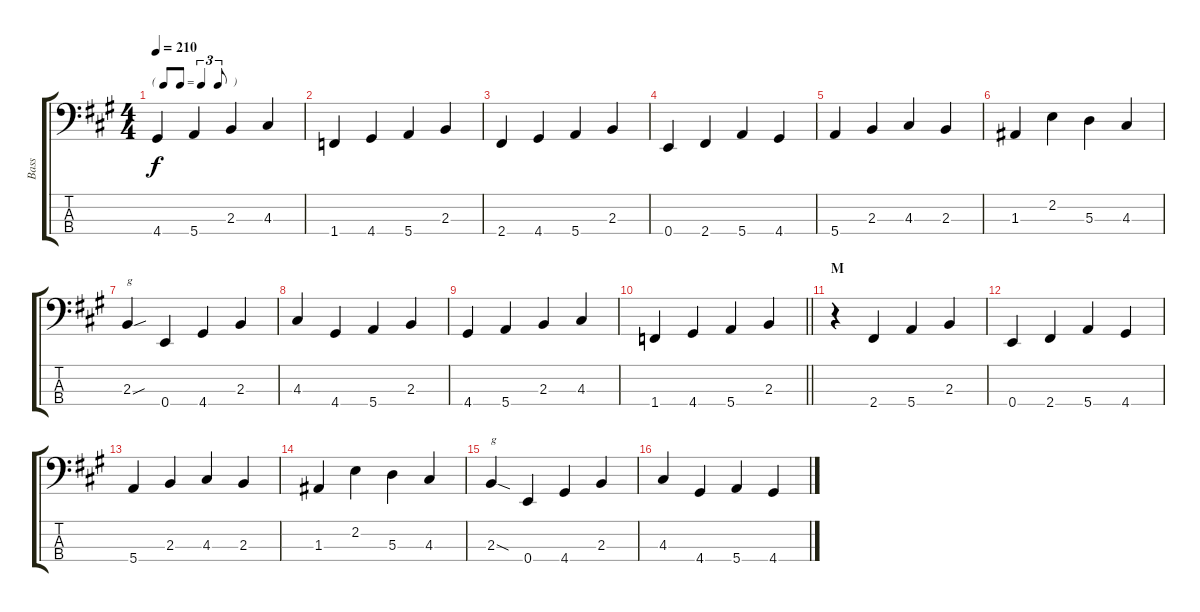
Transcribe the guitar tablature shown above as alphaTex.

\track ("Bass" "Bass") {instrument electricbasspick}
\staff {score tabs}
\tuning (G2 D2 A1 E1) {hide}
\ts (4 4)
\tf triplet8th
\tempo 210
\clef f4
\ks a
4.4.4{dy f} 5.4.4 2.3.4 4.3.4 |
1.4.4 4.4.4 5.4.4 2.3.4 |
2.4.4 4.4.4 5.4.4 2.3.4 |
0.4.4 2.4.4 5.4.4 4.4.4 |
5.4.4 2.3.4 4.3.4 2.3.4 |
1.3.4 2.2.4 5.3.4 4.3.4 |
2.3{sou}.4{txt "g"} 0.4.4 4.4.4 2.3.4 |
4.3.4 4.4.4 5.4.4 2.3.4 |
4.4.4 5.4.4 2.3.4 4.3.4 |
\barLineRight lightlight
1.4.4 4.4.4 5.4.4 2.3.4 |
\section ("" "M")
r.4 2.4.4 5.4.4 2.3.4 |
0.4.4 2.4.4 5.4.4 4.4.4 |
5.4.4 2.3.4 4.3.4 2.3.4 |
1.3.4 2.2.4 5.3.4 4.3.4 |
2.3{sod}.4{txt "g"} 0.4.4 4.4.4 2.3.4 |
4.3.4 4.4.4 5.4.4 4.4.4
